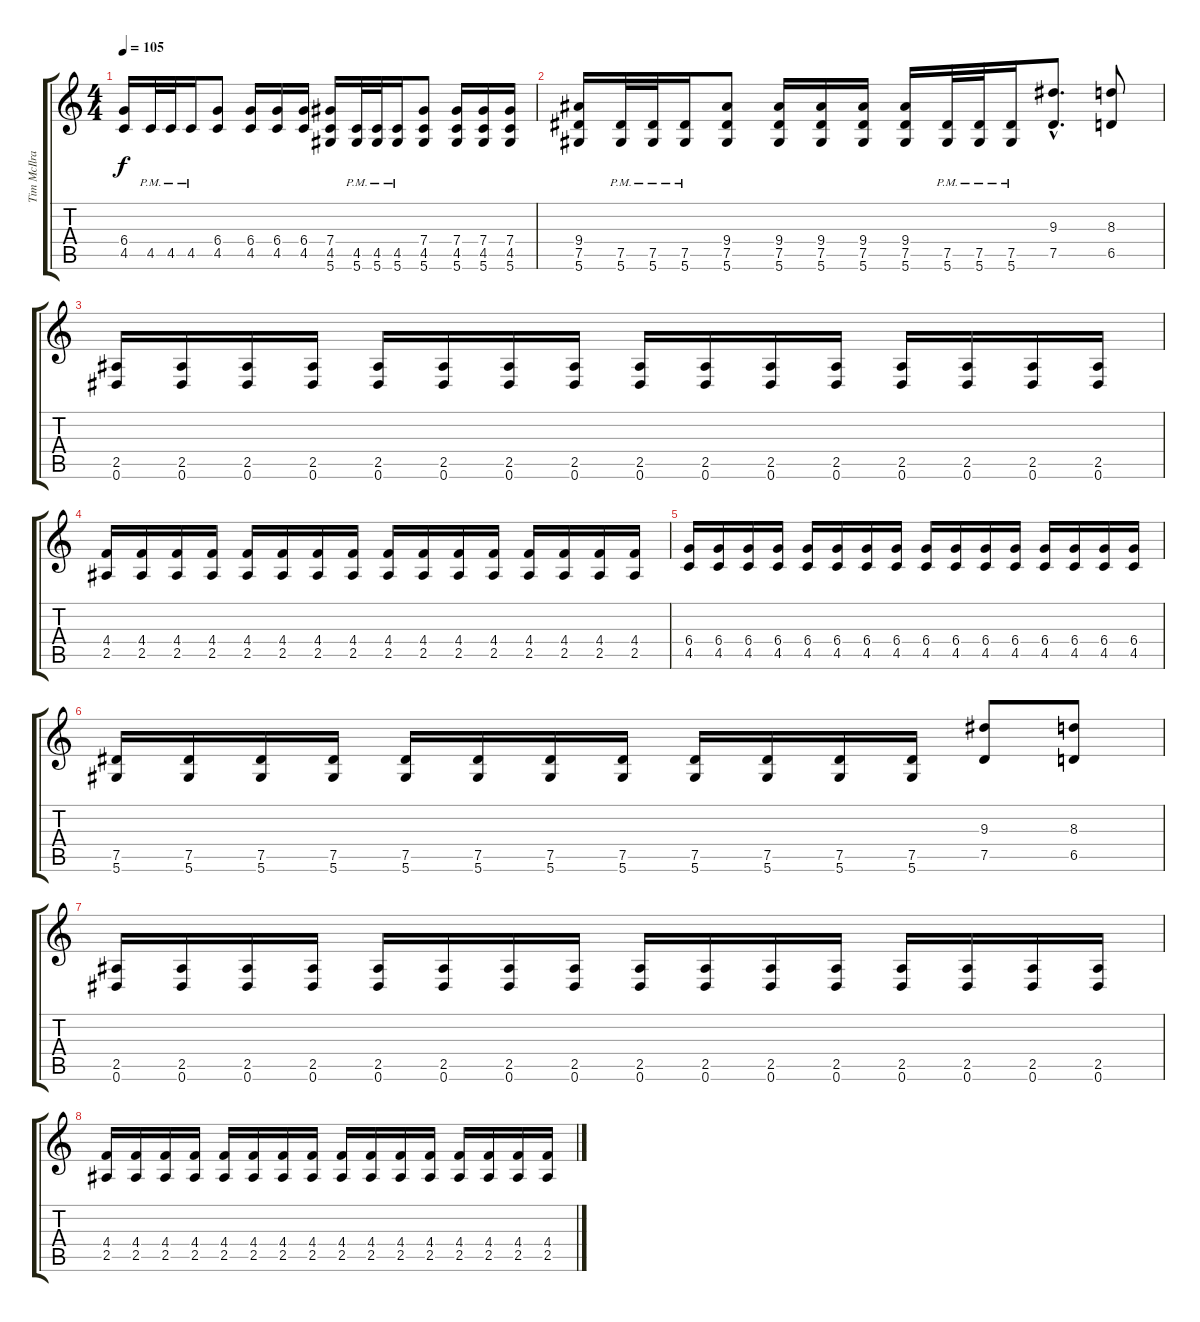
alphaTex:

\track ("Tim McIlrath" "Tim McIlra") {instrument distortionguitar}
\staff {score tabs}
\tuning (Eb4 Bb3 Gb3 Db3 Ab2 Eb2) {hide}
\ts (4 4)
\tempo 105
\clef g2
\ks c
(6.4 4.5).16{dy f instrument distortionguitar} 4.5{pm}.32 4.5{pm}.32 4.5{pm}.16 (6.4 4.5).8 (6.4 4.5).16 (6.4 4.5).16 (6.4 4.5).16 (7.4 4.5 5.6).16 (4.5{pm} 5.6{pm}).32 (4.5{pm} 5.6{pm}).32 (4.5{pm} 5.6{pm}).16 (7.4 4.5 5.6).8 (7.4 4.5 5.6).16 (7.4 4.5 5.6).16 (7.4 4.5 5.6).16 |
(9.4 7.5 5.6).16 (7.5{pm} 5.6{pm}).32 (7.5{pm} 5.6{pm}).32 (7.5{pm} 5.6{pm}).16 (9.4 7.5 5.6).8 (9.4 7.5 5.6).16 (9.4 7.5 5.6).16 (9.4 7.5 5.6).16 (9.4 7.5 5.6).16 (7.5{pm} 5.6{pm}).32 (7.5{pm} 5.6{pm}).32 (7.5{pm} 5.6{pm}).16 (9.3{hac} 7.5{hac}).8{d} (8.3 6.5).8 |
(2.5 0.6).16 (2.5 0.6).16 (2.5 0.6).16 (2.5 0.6).16 (2.5 0.6).16 (2.5 0.6).16 (2.5 0.6).16 (2.5 0.6).16 (2.5 0.6).16 (2.5 0.6).16 (2.5 0.6).16 (2.5 0.6).16 (2.5 0.6).16 (2.5 0.6).16 (2.5 0.6).16 (2.5 0.6).16 |
(4.4 2.5).16 (4.4 2.5).16 (4.4 2.5).16 (4.4 2.5).16 (4.4 2.5).16 (4.4 2.5).16 (4.4 2.5).16 (4.4 2.5).16 (4.4 2.5).16 (4.4 2.5).16 (4.4 2.5).16 (4.4 2.5).16 (4.4 2.5).16 (4.4 2.5).16 (4.4 2.5).16 (4.4 2.5).16 |
(6.4 4.5).16 (6.4 4.5).16 (6.4 4.5).16 (6.4 4.5).16 (6.4 4.5).16 (6.4 4.5).16 (6.4 4.5).16 (6.4 4.5).16 (6.4 4.5).16 (6.4 4.5).16 (6.4 4.5).16 (6.4 4.5).16 (6.4 4.5).16 (6.4 4.5).16 (6.4 4.5).16 (6.4 4.5).16 |
(7.5 5.6).16 (7.5 5.6).16 (7.5 5.6).16 (7.5 5.6).16 (7.5 5.6).16 (7.5 5.6).16 (7.5 5.6).16 (7.5 5.6).16 (7.5 5.6).16 (7.5 5.6).16 (7.5 5.6).16 (7.5 5.6).16 (9.3 7.5).8 (8.3 6.5).8 |
(2.5 0.6).16 (2.5 0.6).16 (2.5 0.6).16 (2.5 0.6).16 (2.5 0.6).16 (2.5 0.6).16 (2.5 0.6).16 (2.5 0.6).16 (2.5 0.6).16 (2.5 0.6).16 (2.5 0.6).16 (2.5 0.6).16 (2.5 0.6).16 (2.5 0.6).16 (2.5 0.6).16 (2.5 0.6).16 |
(4.4 2.5).16 (4.4 2.5).16 (4.4 2.5).16 (4.4 2.5).16 (4.4 2.5).16 (4.4 2.5).16 (4.4 2.5).16 (4.4 2.5).16 (4.4 2.5).16 (4.4 2.5).16 (4.4 2.5).16 (4.4 2.5).16 (4.4 2.5).16 (4.4 2.5).16 (4.4 2.5).16 (4.4 2.5).16
